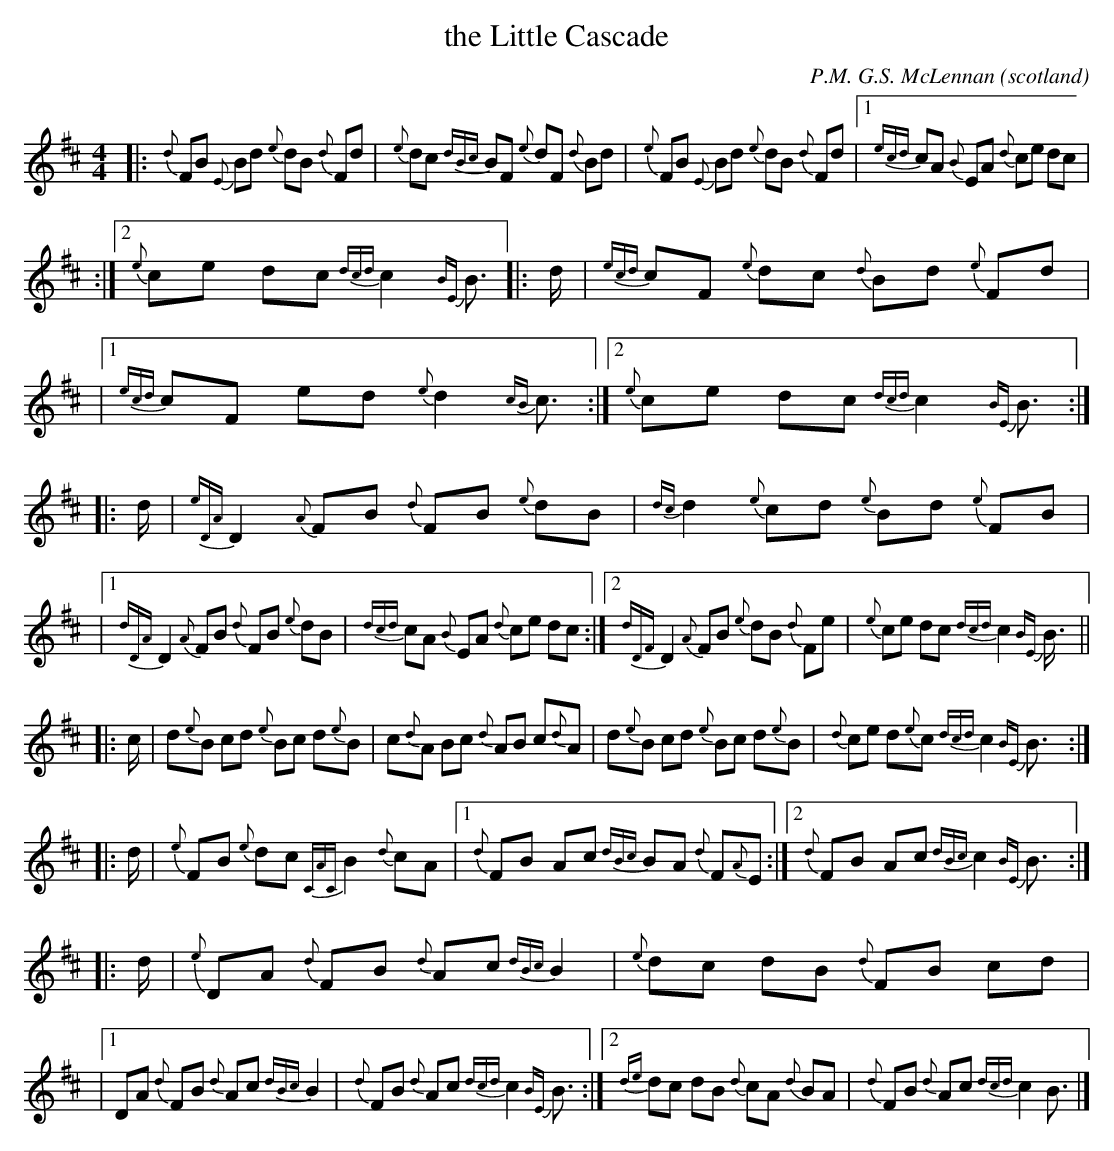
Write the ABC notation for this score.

X:1
T:the Little Cascade
O:scotland
M:4/4
C:P.M. G.S. McLennan
K:Bm
|:{d}FB {E}Bd {e}dB {d}Fd| \
{e}dc {dBc}BF {e}dF {d}Bd| \
{e}FB {E}Bd {e}dB {d}Fd \
|1 {ecd}cA {B}EA {d}ce dc |
:|2 {e}ce dc {dcd}c2 {BE}B3/2 \
|:d/2| {ecd}cF {e}dc {d}Bd {e}Fd|
|1 {ecd}cF ed {e}d2 {cB}c3/2:|2 \
{e}ce dc {dcd}c2 {BE}B3/2:|
|:d/2 | {eDA}D2 {A}FB {d}FB {e}dB| \
{dc}d2 {e}cd {e}Bd {e}FB |
|1 {dDA}D2 {A}FB {d}FB {e}dB | \
{dcd}cA {B}EA {d}ce dc :|2 \
{dDF}D2 {A}FB {e}dB {d}Fe| \
{e}ce dc {dcd}c2 {BE}B3/4||
|:c/2| d{e}B cd {e}Bc d{e}B|\
c{d}A Bc {d}AB c{d}A| \
d{e}B cd {e}Bc d{e}B| \
{d}ce d{e}c {dcd}c2 {BE}B3/2:|
|:d/2| {e}FB {e}dc {CAC}B2 {d}cA\
|1 {d}FB Ac {dBc}BA {d}F{A}E:|2 \
{d}FB Ac {dBc}c2 {BE}B3/2:|
|:d/2| {e}DA {d}FB {d}Ac {dBc}B2| \
{e}dc dB {d}FB cd |
|1 DA {d}FB {d}Ac {dBc}B2| \
{d}FB {d}Ac {dcd}c2 {BE}B3/2:|2 \
{de}dc dB {d}cA {d}BA| \
{d}FB {d}Ac {dcd}c2 B3/2|]
